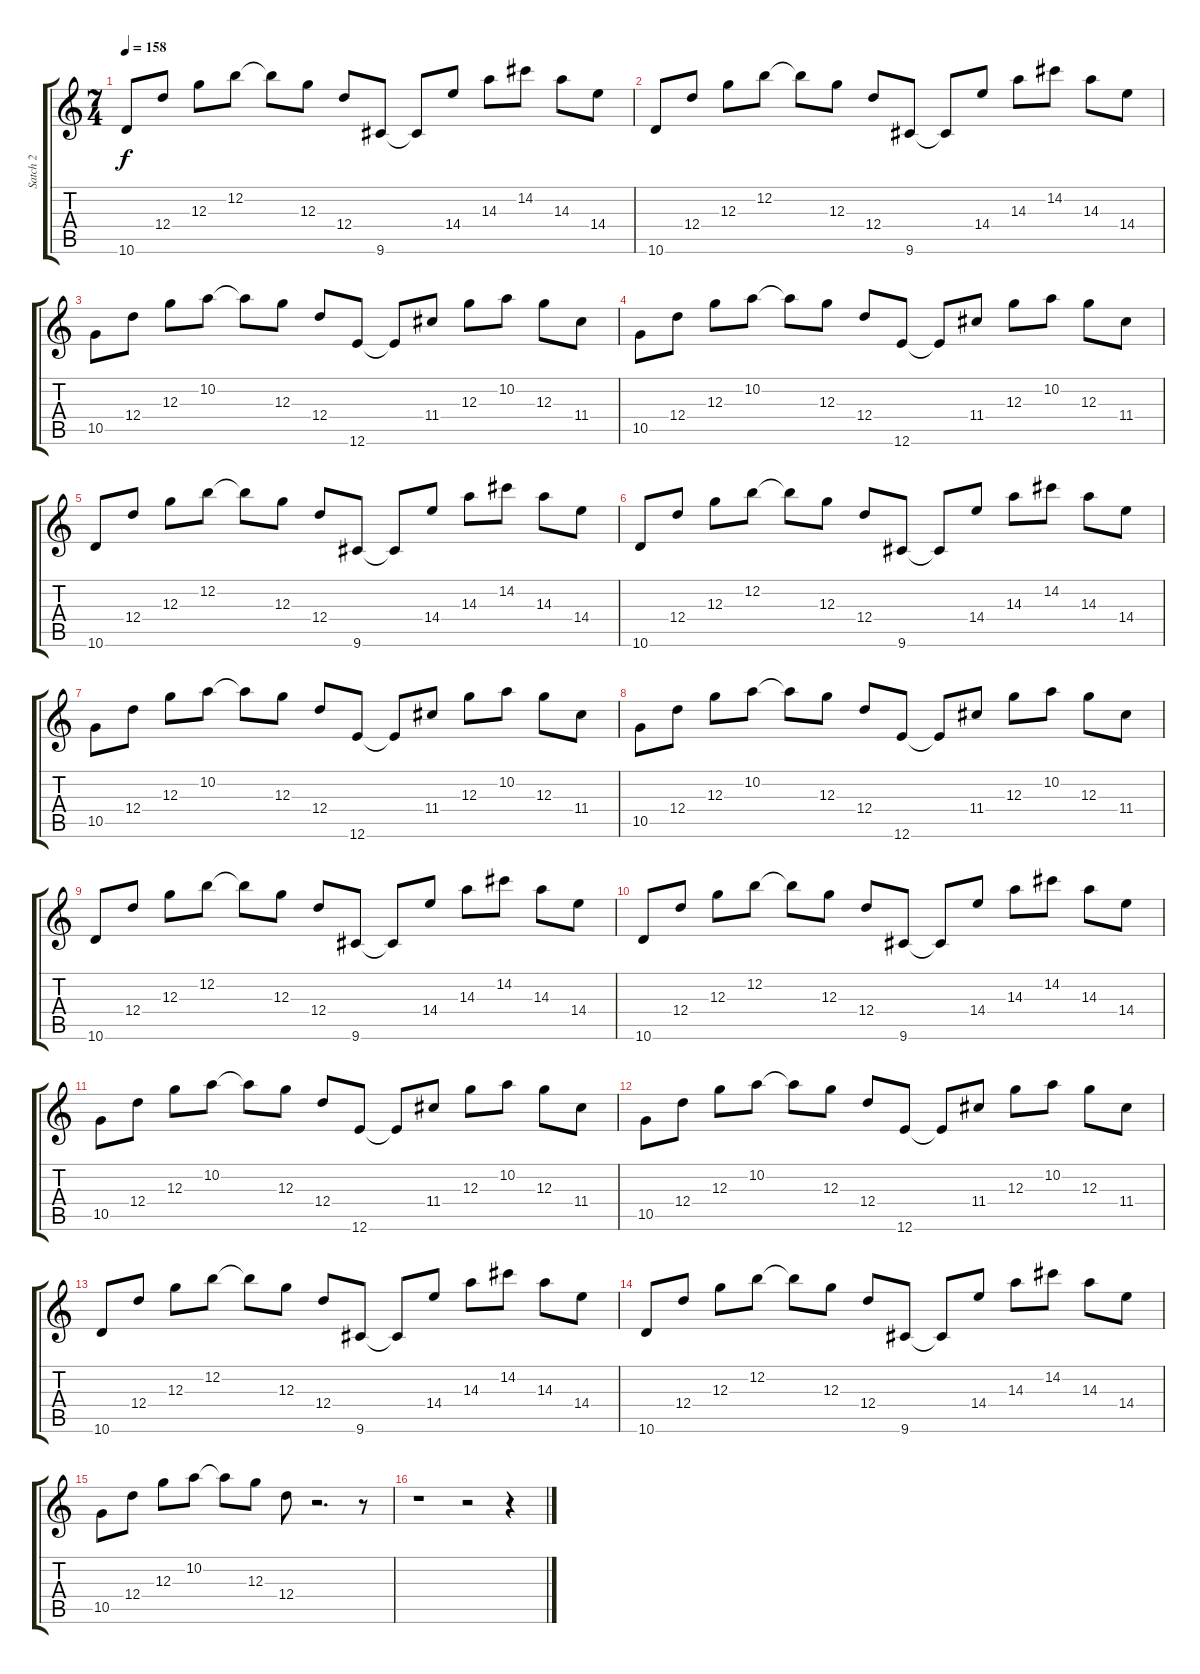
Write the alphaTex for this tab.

\track ("Satch 2" "Satch 2") {instrument acousticguitarsteel}
\staff {score tabs}
\tuning (E4 B3 G3 D3 A2 E2) {hide}
\ts (7 4)
\tempo 158
\clef g2
\ks c
10.6.8{dy f} 12.4.8 12.3.8 12.2.8 12.2{t}.8 12.3.8 12.4.8 9.6.8 9.6{t}.8 14.4.8 14.3.8 14.2.8 14.3.8 14.4.8 |
10.6.8 12.4.8 12.3.8 12.2.8 12.2{t}.8 12.3.8 12.4.8 9.6.8 9.6{t}.8 14.4.8 14.3.8 14.2.8 14.3.8 14.4.8 |
10.5.8 12.4.8 12.3.8 10.2.8 10.2{t}.8 12.3.8 12.4.8 12.6.8 12.6{t}.8 11.4.8 12.3.8 10.2.8 12.3.8 11.4.8 |
10.5.8 12.4.8 12.3.8 10.2.8 10.2{t}.8 12.3.8 12.4.8 12.6.8 12.6{t}.8 11.4.8 12.3.8 10.2.8 12.3.8 11.4.8 |
10.6.8 12.4.8 12.3.8 12.2.8 12.2{t}.8 12.3.8 12.4.8 9.6.8 9.6{t}.8 14.4.8 14.3.8 14.2.8 14.3.8 14.4.8 |
10.6.8 12.4.8 12.3.8 12.2.8 12.2{t}.8 12.3.8 12.4.8 9.6.8 9.6{t}.8 14.4.8 14.3.8 14.2.8 14.3.8 14.4.8 |
10.5.8 12.4.8 12.3.8 10.2.8 10.2{t}.8 12.3.8 12.4.8 12.6.8 12.6{t}.8 11.4.8 12.3.8 10.2.8 12.3.8 11.4.8 |
10.5.8 12.4.8 12.3.8 10.2.8 10.2{t}.8 12.3.8 12.4.8 12.6.8 12.6{t}.8 11.4.8 12.3.8 10.2.8 12.3.8 11.4.8 |
10.6.8 12.4.8 12.3.8 12.2.8 12.2{t}.8 12.3.8 12.4.8 9.6.8 9.6{t}.8 14.4.8 14.3.8 14.2.8 14.3.8 14.4.8 |
10.6.8 12.4.8 12.3.8 12.2.8 12.2{t}.8 12.3.8 12.4.8 9.6.8 9.6{t}.8 14.4.8 14.3.8 14.2.8 14.3.8 14.4.8 |
10.5.8 12.4.8 12.3.8 10.2.8 10.2{t}.8 12.3.8 12.4.8 12.6.8 12.6{t}.8 11.4.8 12.3.8 10.2.8 12.3.8 11.4.8 |
10.5.8 12.4.8 12.3.8 10.2.8 10.2{t}.8 12.3.8 12.4.8 12.6.8 12.6{t}.8 11.4.8 12.3.8 10.2.8 12.3.8 11.4.8 |
10.6.8 12.4.8 12.3.8 12.2.8 12.2{t}.8 12.3.8 12.4.8 9.6.8 9.6{t}.8 14.4.8 14.3.8 14.2.8 14.3.8 14.4.8 |
10.6.8 12.4.8 12.3.8 12.2.8 12.2{t}.8 12.3.8 12.4.8 9.6.8 9.6{t}.8 14.4.8 14.3.8 14.2.8 14.3.8 14.4.8 |
10.5.8 12.4.8 12.3.8 10.2.8 10.2{t}.8 12.3.8 12.4.8 r.2{d} r.8 |
r.1 r.2 r.4
